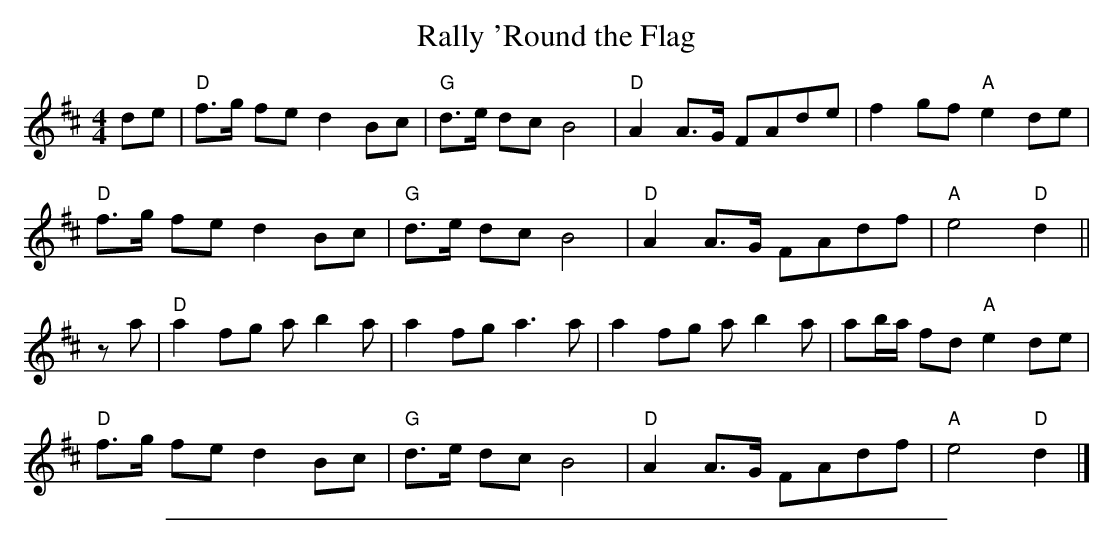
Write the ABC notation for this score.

X:1
T: Rally 'Round the Flag
M: 4/4
L: 1/8
K: D
de |\
"D"f>g fe d2Bc | "G"d>e dc B4 | "D"A2A>G FAde | f2gf "A"e2de |
"D"f>g fe d2Bc | "G"d>e dc B4 | "D"A2A>G FAdf | "A"e4 "D"d2 ||
za |\
"D"a2fg ab2a | a2fg a3a | a2fg ab2a | ab/a/ fd "A"e2de |
"D"f>g fe d2Bc | "G"d>e dc B4 | "D"A2A>G FAdf | "A"e4 "D"d2 |]
